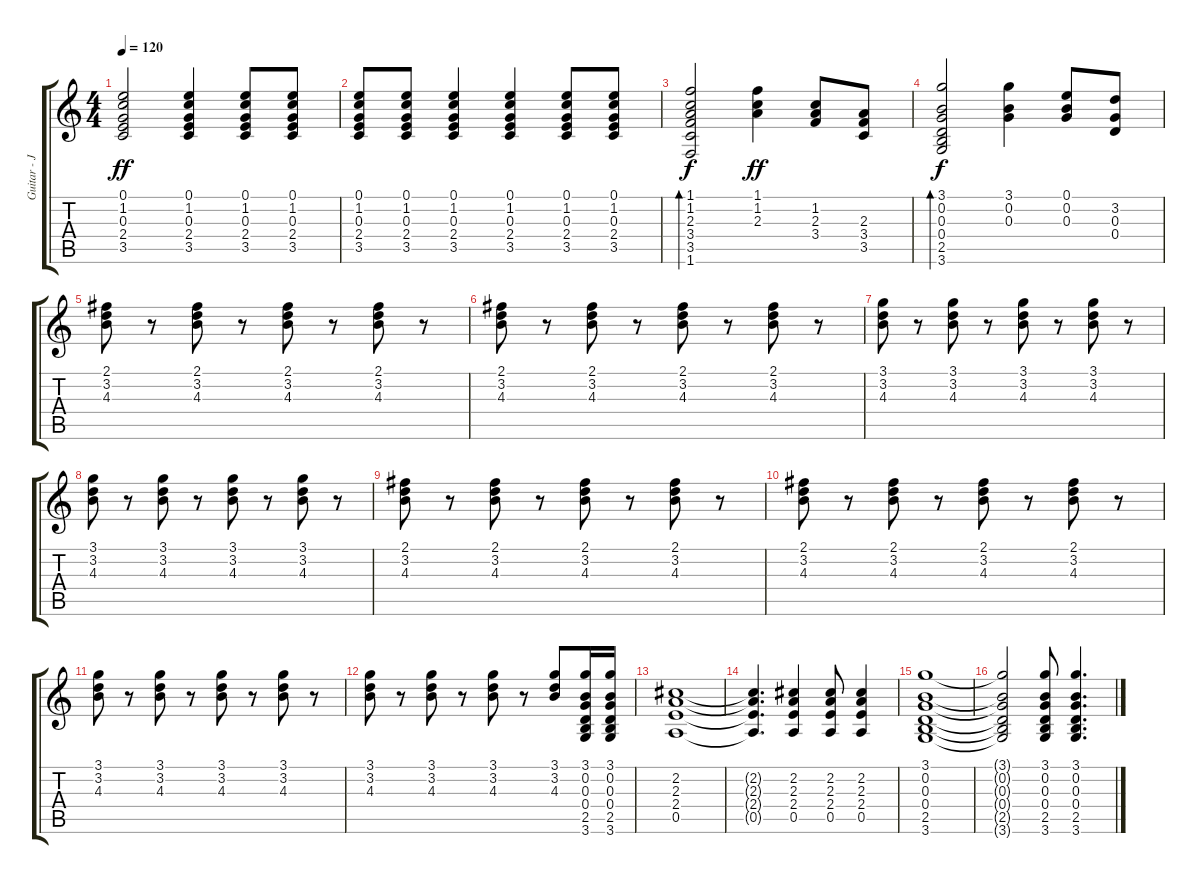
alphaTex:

\track ("Guitar - Jerry Harrison" "Guitar - J") {instrument acousticguitarsteel}
\staff {score tabs}
\tuning (E4 B3 G3 D3 A2 E2) {hide}
\ts (4 4)
\tempo 120
\clef g2
\ks c
(0.1 1.2 0.3 2.4 3.5).2{dy ff} (0.1 1.2 0.3 2.4 3.5).4 (0.1 1.2 0.3 2.4 3.5).8 (0.1 1.2 0.3 2.4 3.5).8 |
(0.1 1.2 0.3 2.4 3.5).8 (0.1 1.2 0.3 2.4 3.5).8 (0.1 1.2 0.3 2.4 3.5).4 (0.1 1.2 0.3 2.4 3.5).4 (0.1 1.2 0.3 2.4 3.5).8 (0.1 1.2 0.3 2.4 3.5).8 |
(1.1 1.2 2.3 3.4 3.5 1.6).2{bd 120 dy f} (1.1 1.2 2.3).4{dy ff} (1.2 2.3 3.4).8 (2.3 3.4 3.5).8 |
(3.1 0.2 0.3 0.4 2.5 3.6).2{bd 60 dy f} (3.1 0.2 0.3).4 (0.1 0.2 0.3).8 (3.2 0.3 0.4).8 |
(2.1 3.2 4.3).8 r.8 (2.1 3.2 4.3).8 r.8 (2.1 3.2 4.3).8 r.8 (2.1 3.2 4.3).8 r.8 |
(2.1 3.2 4.3).8 r.8 (2.1 3.2 4.3).8 r.8 (2.1 3.2 4.3).8 r.8 (2.1 3.2 4.3).8 r.8 |
(3.1 3.2 4.3).8 r.8 (3.1 3.2 4.3).8 r.8 (3.1 3.2 4.3).8 r.8 (3.1 3.2 4.3).8 r.8 |
(3.1 3.2 4.3).8 r.8 (3.1 3.2 4.3).8 r.8 (3.1 3.2 4.3).8 r.8 (3.1 3.2 4.3).8 r.8 |
(2.1 3.2 4.3).8 r.8 (2.1 3.2 4.3).8 r.8 (2.1 3.2 4.3).8 r.8 (2.1 3.2 4.3).8 r.8 |
(2.1 3.2 4.3).8 r.8 (2.1 3.2 4.3).8 r.8 (2.1 3.2 4.3).8 r.8 (2.1 3.2 4.3).8 r.8 |
(3.1 3.2 4.3).8 r.8 (3.1 3.2 4.3).8 r.8 (3.1 3.2 4.3).8 r.8 (3.1 3.2 4.3).8 r.8 |
(3.1 3.2 4.3).8 r.8 (3.1 3.2 4.3).8 r.8 (3.1 3.2 4.3).8 r.8 (3.1 3.2 4.3).8 (3.1 0.2 0.3 0.4 2.5 3.6).16 (3.1 0.2 0.3 0.4 2.5 3.6).16 |
(2.2 2.3 2.4 0.5).1 |
(2.2{t} 2.3{t} 2.4{t} 0.5{t}).4{d} (2.2 2.3 2.4 0.5).4 (2.2 2.3 2.4 0.5).8 (2.2 2.3 2.4 0.5).4 |
(3.1 0.2 0.3 0.4 2.5 3.6).1 |
(3.1{t} 0.2{t} 0.3{t} 0.4{t} 2.5{t} 3.6{t}).2 (3.1 0.2 0.3 0.4 2.5 3.6).8 (3.1 0.2 0.3 0.4 2.5 3.6).4{d}
